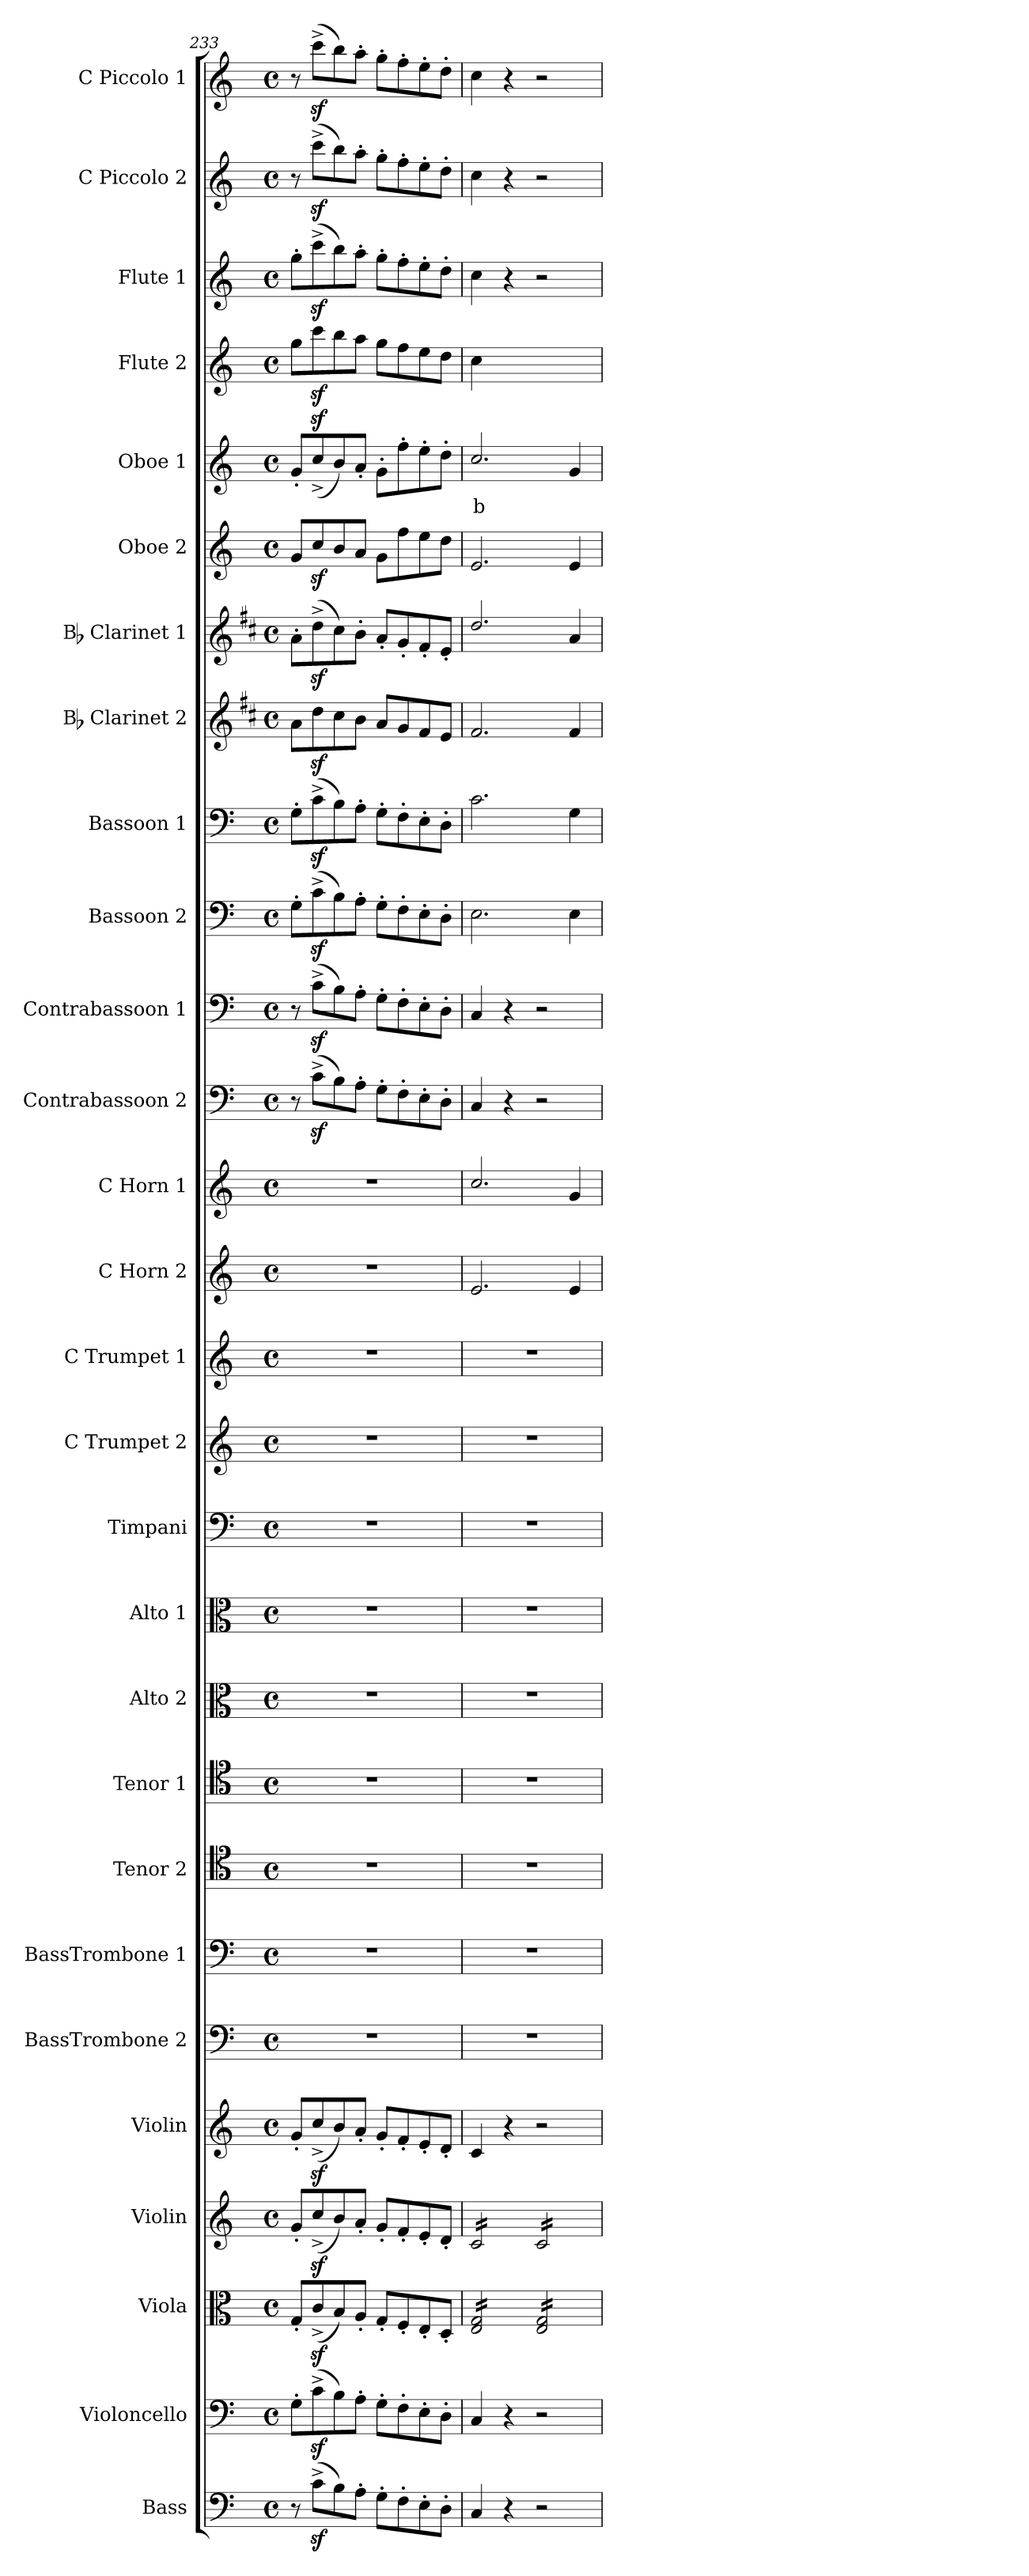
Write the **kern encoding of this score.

**kern	**kern	**kern	**kern	**kern	**kern	**kern	**kern	**kern	**kern	**kern	**kern	**kern	**kern	**kern	**kern	**kern	**kern	**kern	**kern	**kern	**kern	**kern	**kern	**text	**kern	**kern	**kern	**kern
*part28	*part27	*part26	*part25	*part24	*part23	*part22	*part21	*part20	*part19	*part18	*part17	*part16	*part15	*part14	*part13	*part12	*part11	*part10	*part9	*part8	*part7	*part6	*part5	*part5	*part4	*part3	*part2	*part1
*staff28	*staff27	*staff26	*staff25	*staff24	*staff23	*staff22	*staff21	*staff20	*staff19	*staff18	*staff17	*staff16	*staff15	*staff14	*staff13	*staff12	*staff11	*staff10	*staff9	*staff8	*staff7	*staff6	*staff5	*staff5	*staff4	*staff3	*staff2	*staff1
*I"Bass	*I"Violoncello	*I"Viola	*I"Violin	*I"Violin	*I"BassTrombone 2	*I"BassTrombone 1	*I"Tenor 2	*I"Tenor 1	*I"Alto 2	*I"Alto 1	*I"Timpani	*I"C Trumpet 2	*I"C Trumpet 1	*I"C Horn 2	*I"C Horn 1	*I"Contrabassoon 2	*I"Contrabassoon 1	*I"Bassoon 2	*I"Bassoon 1	*I"Bb Clarinet 2	*I"Bb Clarinet 1	*I"Oboe 2	*I"Oboe 1	*	*I"Flute 2	*I"Flute 1	*I"C Piccolo 2	*I"C Piccolo 1
*I'B	*I'Vc	*I'Vla	*I'Vln	*I'Vln	*I'BTrb 2	*I'BTrb 1	*I'T 2	*I'T 1	*I'A 2	*I'A 1	*I'Timp	*I'Tpt 2	*I'Tpt 1	*I'Hn 2	*I'Hn 1	*I'C Bsn 2	*I'C Bsn 1	*I'Bsn 2	*I'Bsn 1	*I'Cl 2	*I'Cl 1	*I'Ob 2	*I'Ob 1	*	*I'Fl 2	*I'Fl 1	*I'Picc 2	*I'Picc 1
!!LO:PB:g=z
*clefF4	*clefF4	*clefC3	*clefG2	*clefG2	*clefF4	*clefF4	*clefC4	*clefC4	*clefC3	*clefC3	*clefF4	*clefG2	*clefG2	*clefG2	*clefG2	*clefF4	*clefF4	*clefF4	*clefF4	*clefG2	*clefG2	*clefG2	*clefG2	*	*clefG2	*clefG2	*clefG2	*clefG2
*ITrd7c12	*	*	*	*	*	*	*	*	*	*	*	*	*	*ITrd7c12	*ITrd7c12	*ITrd7c12	*ITrd7c12	*	*	*ITrd1c2	*ITrd1c2	*	*	*	*	*	*ITrd-7c-12	*ITrd-7c-12
*k[]	*k[]	*k[]	*k[]	*k[]	*k[]	*k[]	*k[]	*k[]	*k[]	*k[]	*k[]	*k[]	*k[]	*k[]	*k[]	*k[]	*k[]	*k[]	*k[]	*k[]	*k[]	*k[]	*k[]	*	*k[]	*k[]	*k[]	*k[]
*M4/4	*M4/4	*M4/4	*M4/4	*M4/4	*M4/4	*M4/4	*M4/4	*M4/4	*M4/4	*M4/4	*M4/4	*M4/4	*M4/4	*M4/4	*M4/4	*M4/4	*M4/4	*M4/4	*M4/4	*M4/4	*M4/4	*M4/4	*M4/4	*	*M4/4	*M4/4	*M4/4	*M4/4
*met(c)	*met(c)	*met(c)	*met(c)	*met(c)	*met(c)	*met(c)	*met(c)	*met(c)	*met(c)	*met(c)	*met(c)	*met(c)	*met(c)	*met(c)	*met(c)	*met(c)	*met(c)	*met(c)	*met(c)	*met(c)	*met(c)	*met(c)	*met(c)	*	*met(c)	*met(c)	*met(c)	*met(c)
=233	=233	=233	=233	=233	=233	=233	=233	=233	=233	=233	=233	=233	=233	=233	=233	=233	=233	=233	=233	=233	=233	=233	=233	=233	=233	=233	=233	=233
8r	8G'L	8G'L	8g'L	8g'L	1r	1r	1r	1r	1r	1r	1r	1r	1r	1r	1r	8r	8r	8G'L	8G'L	8gL	8g'L	8gL	8g'L	.	8ggL	8gg'L	8r	8r
(8Cz<^L	(8cz<^	(8cz<^	(8ccz<^	(8ccz<^	.	.	.	.	.	.	.	.	.	.	.	(8Cz<^L	(8Cz<^L	(8cz<^	(8cz<^	8ccz<	(8ccz<^	8ccz<	(8ccz<^	.	8cccz<	(8cccz<^	(8ccccz<^L	(8ccccz<^L
8BB)	8B)	8B)	8b)	8b)	.	.	.	.	.	.	.	.	.	.	.	8BB)	8BB)	8B)	8B)	8b	8b)	8b	8b)	.	8bb	8bb)	8bbb)	8bbb)
8AA'J	8A'J	8A'J	8a'J	8a'J	.	.	.	.	.	.	.	.	.	.	.	8AA'J	8AA'J	8A'J	8A'J	8aJ	8a'J	8aJ	8a'J	.	8aaJ	8aa'J	8aaa'J	8aaa'J
8GG'L	8G'L	8G'L	8g'L	8g'L	.	.	.	.	.	.	.	.	.	.	.	8GG'L	8GG'L	8G'L	8G'L	8gL	8g'L	8gL	8g'L	.	8ggL	8gg'L	8ggg'L	8ggg'L
8FF'	8F'	8F'	8f'	8f'	.	.	.	.	.	.	.	.	.	.	.	8FF'	8FF'	8F'	8F'	8f	8f'	8ff	8ff'	.	8ff	8ff'	8fff'	8fff'
8EE'	8E'	8E'	8e'	8e'	.	.	.	.	.	.	.	.	.	.	.	8EE'	8EE'	8E'	8E'	8e	8e'	8ee	8ee'	.	8ee	8ee'	8eee'	8eee'
8DD'J	8D'J	8D'J	8d'J	8d'J	.	.	.	.	.	.	.	.	.	.	.	8DD'J	8DD'J	8D'J	8D'J	8dJ	8d'J	8ddJ	8dd'J	.	8ddJ	8dd'J	8ddd'J	8ddd'J
=234	=234	=234	=234	=234	=234	=234	=234	=234	=234	=234	=234	=234	=234	=234	=234	=234	=234	=234	=234	=234	=234	=234	=234	=234	=234	=234	=234	=234
!	!	!	!	!	!	!	!	!	!	!	!	!	!	!	!	!	!	!	!	!	!	!	!	!LO:LY:b	!	!	!	!
*	*	*tremolo	*	*	*	*	*	*	*	*	*	*	*	*	*	*	*	*	*	*	*	*	*	*	*	*	*	*
*	*	*	*tremolo	*	*	*	*	*	*	*	*	*	*	*	*	*	*	*	*	*	*	*	*	*	*	*	*	*
4CC	4C	16E/ 16G/LL	16cLL	4c	1r	1r	1r	1r	1r	1r	1r	1r	1r	2.E/	2.c/	4CC	4CC	2.E\	2.c\	2.e/	2.cc/	2.e/	2.cc/	b	4cc	4cc	4ccc	4ccc
.	.	16E/ 16G/	16c	.	.	.	.	.	.	.	.	.	.	.	.	.	.	.	.	.	.	.	.	.	.	.	.	.
.	.	16E/ 16G/	16c	.	.	.	.	.	.	.	.	.	.	.	.	.	.	.	.	.	.	.	.	.	.	.	.	.
.	.	16E/ 16G/	16c	.	.	.	.	.	.	.	.	.	.	.	.	.	.	.	.	.	.	.	.	.	.	.	.	.
4r	4r	16E/ 16G/	16c	4r	.	.	.	.	.	.	.	.	.	.	.	4r	4r	.	.	.	.	.	.	.	2.ryy	4r	4r	4r
.	.	16E/ 16G/	16c	.	.	.	.	.	.	.	.	.	.	.	.	.	.	.	.	.	.	.	.	.	.	.	.	.
.	.	16E/ 16G/	16c	.	.	.	.	.	.	.	.	.	.	.	.	.	.	.	.	.	.	.	.	.	.	.	.	.
.	.	16E/ 16G/JJ	16cJJ	.	.	.	.	.	.	.	.	.	.	.	.	.	.	.	.	.	.	.	.	.	.	.	.	.
2r	2r	16E/ 16G/LL	16cLL	2r	.	.	.	.	.	.	.	.	.	.	.	2r	2r	.	.	.	.	.	.	.	.	2r	2r	2r
.	.	16E/ 16G/	16c	.	.	.	.	.	.	.	.	.	.	.	.	.	.	.	.	.	.	.	.	.	.	.	.	.
.	.	16E/ 16G/	16c	.	.	.	.	.	.	.	.	.	.	.	.	.	.	.	.	.	.	.	.	.	.	.	.	.
.	.	16E/ 16G/	16c	.	.	.	.	.	.	.	.	.	.	.	.	.	.	.	.	.	.	.	.	.	.	.	.	.
.	.	16E/ 16G/	16c	.	.	.	.	.	.	.	.	.	.	4E/	4G/	.	.	4E\	4G\	4e/	4g/	4e/	4g/	.	.	.	.	.
.	.	16E/ 16G/	16c	.	.	.	.	.	.	.	.	.	.	.	.	.	.	.	.	.	.	.	.	.	.	.	.	.
.	.	16E/ 16G/	16c	.	.	.	.	.	.	.	.	.	.	.	.	.	.	.	.	.	.	.	.	.	.	.	.	.
.	.	16E/ 16G/JJ	16cJJ	.	.	.	.	.	.	.	.	.	.	.	.	.	.	.	.	.	.	.	.	.	.	.	.	.
*	*	*	*Xtremolo	*	*	*	*	*	*	*	*	*	*	*	*	*	*	*	*	*	*	*	*	*	*	*	*	*
*	*	*Xtremolo	*	*	*	*	*	*	*	*	*	*	*	*	*	*	*	*	*	*	*	*	*	*	*	*	*	*
=	=	=	=	=	=	=	=	=	=	=	=	=	=	=	=	=	=	=	=	=	=	=	=	=	=	=	=	=
*-	*-	*-	*-	*-	*-	*-	*-	*-	*-	*-	*-	*-	*-	*-	*-	*-	*-	*-	*-	*-	*-	*-	*-	*-	*-	*-	*-	*-
